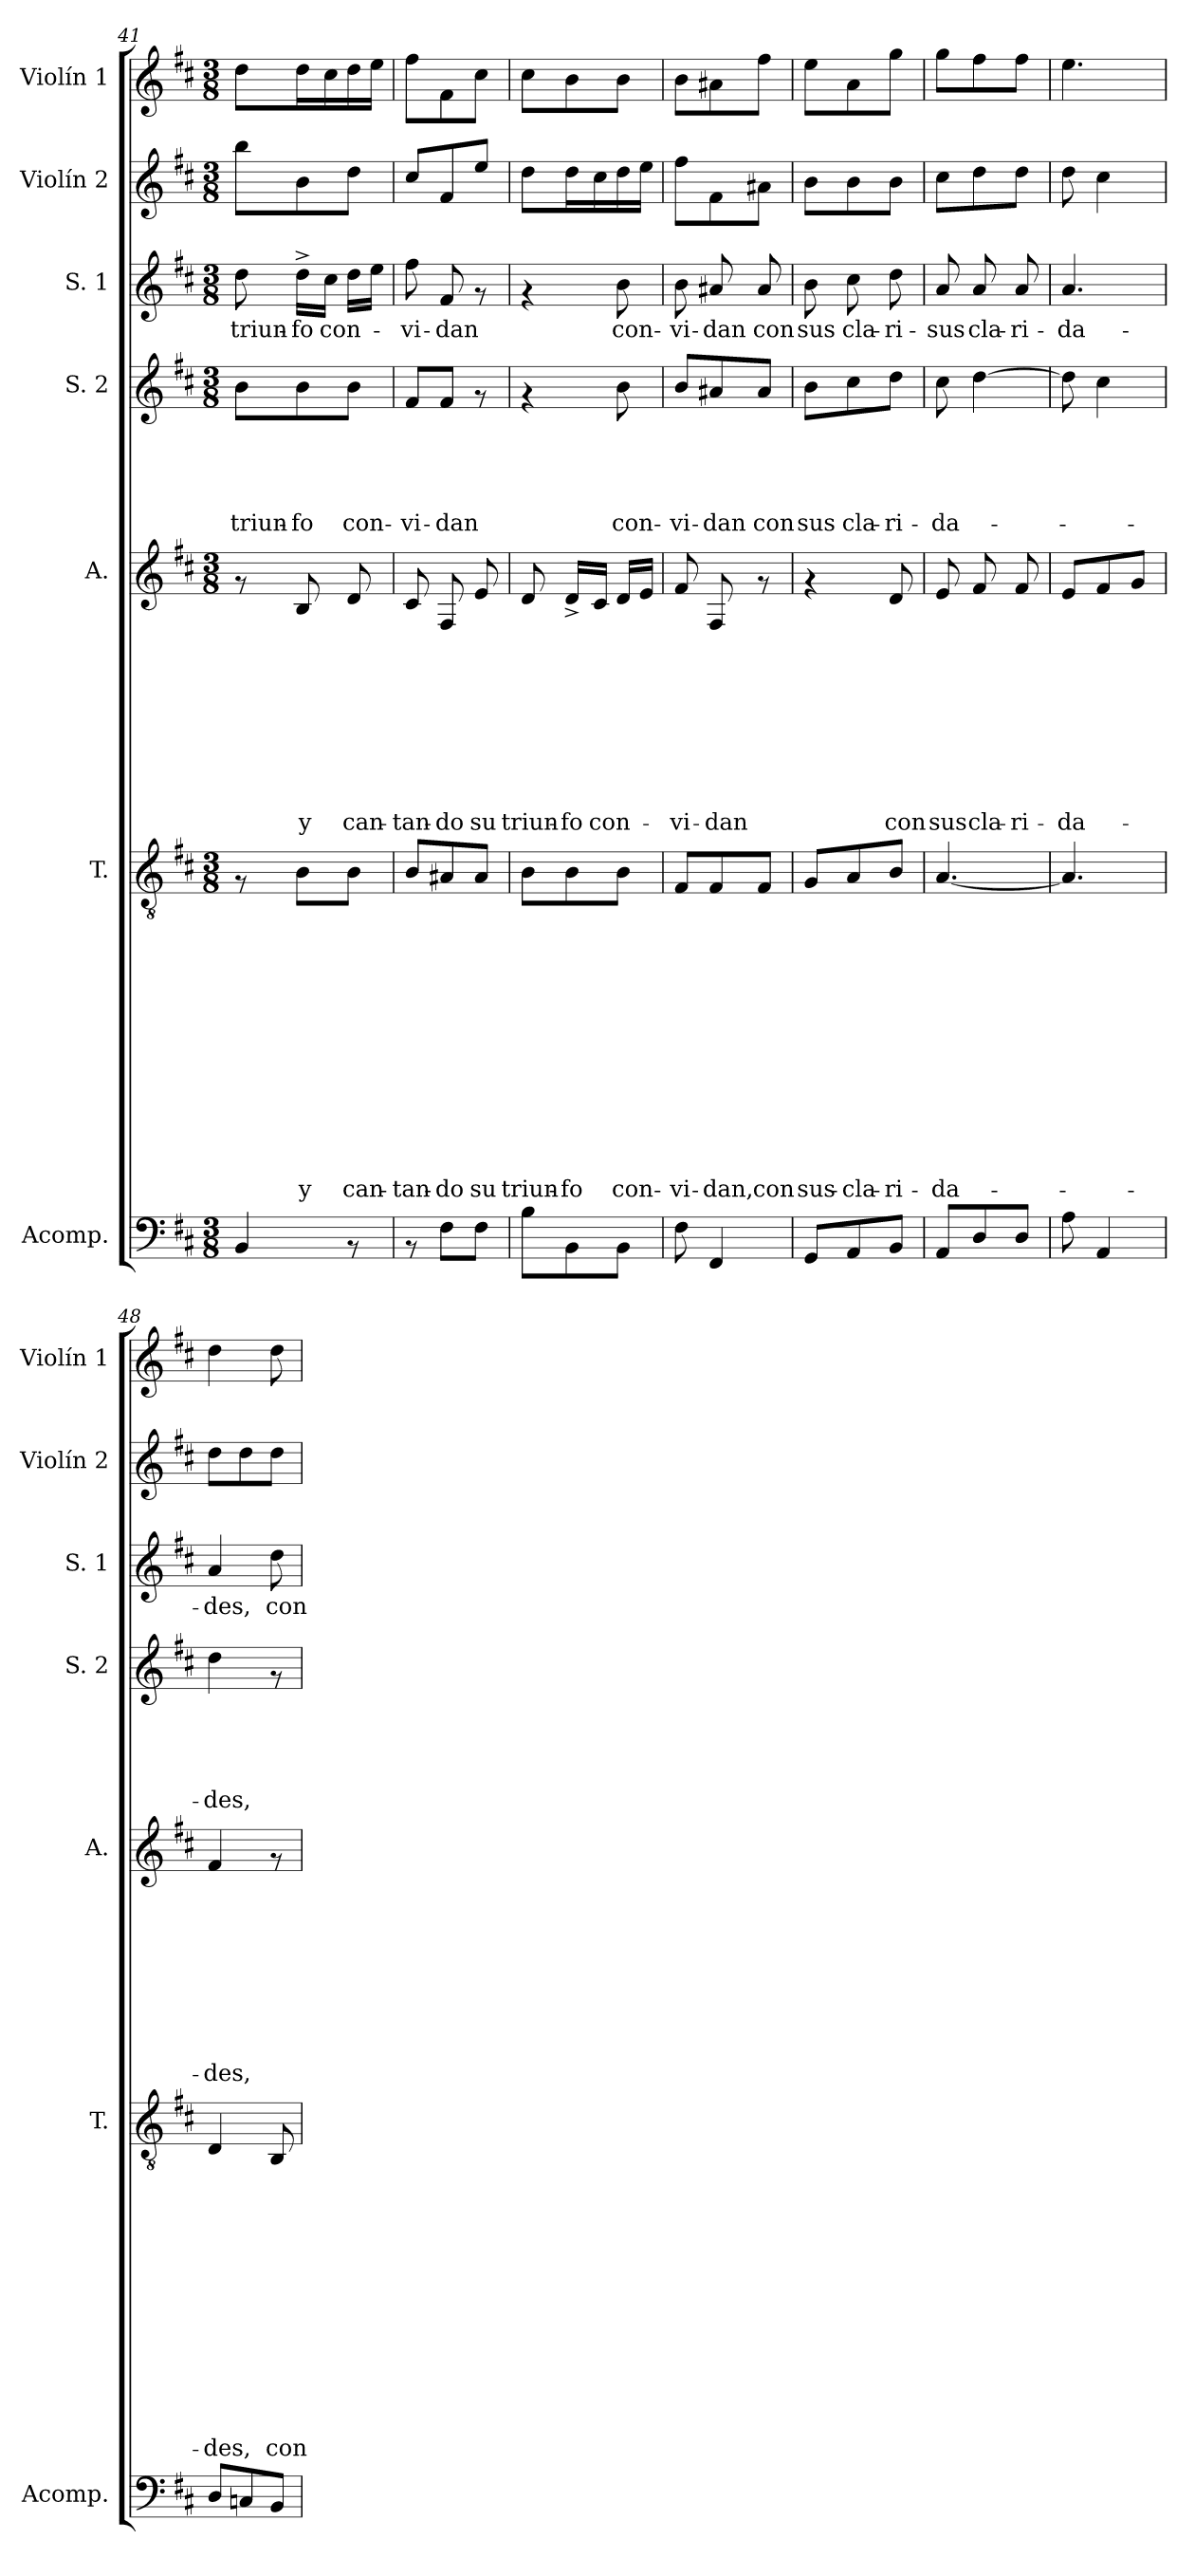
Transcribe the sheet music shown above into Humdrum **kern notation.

**kern	**kern	**text	**text	**text	**text	**text	**text	**text	**text	**text	**text	**text	**text	**text	**kern	**text	**text	**text	**text	**text	**text	**text	**text	**text	**kern	**text	**text	**text	**text	**text	**kern	**text	**kern	**kern
*part7	*part6	*part6	*part6	*part6	*part6	*part6	*part6	*part6	*part6	*part6	*part6	*part6	*part6	*part6	*part5	*part5	*part5	*part5	*part5	*part5	*part5	*part5	*part5	*part5	*part4	*part4	*part4	*part4	*part4	*part4	*part3	*part3	*part2	*part1
*staff7	*staff6	*staff6	*staff6	*staff6	*staff6	*staff6	*staff6	*staff6	*staff6	*staff6	*staff6	*staff6	*staff6	*staff6	*staff5	*staff5	*staff5	*staff5	*staff5	*staff5	*staff5	*staff5	*staff5	*staff5	*staff4	*staff4	*staff4	*staff4	*staff4	*staff4	*staff3	*staff3	*staff2	*staff1
*I"Acomp.	*I"T.	*	*	*	*	*	*	*	*	*	*	*	*	*	*I"A.	*	*	*	*	*	*	*	*	*	*I"S. 2	*	*	*	*	*	*I"S. 1	*	*I"Violín 2	*I"Violín 1
*I'Acomp.	*I'T.	*	*	*	*	*	*	*	*	*	*	*	*	*	*I'A.	*	*	*	*	*	*	*	*	*	*I'S. 2	*	*	*	*	*	*I'S. 1	*	*I'Violín 2	*I'Violín 1
!!LO:PB:g=z
*clefF4	*clefGv2	*	*	*	*	*	*	*	*	*	*	*	*	*	*clefG2	*	*	*	*	*	*	*	*	*	*clefG2	*	*	*	*	*	*clefG2	*	*clefG2	*clefG2
*k[f#c#]	*k[f#c#]	*	*	*	*	*	*	*	*	*	*	*	*	*	*k[f#c#]	*	*	*	*	*	*	*	*	*	*k[f#c#]	*	*	*	*	*	*k[f#c#]	*	*k[f#c#]	*k[f#c#]
*D:	*D:	*	*	*	*	*	*	*	*	*	*	*	*	*	*D:	*	*	*	*	*	*	*	*	*	*D:	*	*	*	*	*	*D:	*	*D:	*D:
*M3/8	*M3/8	*	*	*	*	*	*	*	*	*	*	*	*	*	*M3/8	*	*	*	*	*	*	*	*	*	*M3/8	*	*	*	*	*	*M3/8	*	*M3/8	*M3/8
=41	=41	=41	=41	=41	=41	=41	=41	=41	=41	=41	=41	=41	=41	=41	=41	=41	=41	=41	=41	=41	=41	=41	=41	=41	=41	=41	=41	=41	=41	=41	=41	=41	=41	=41
!	!	!	!	!	!	!	!	!	!	!	!	!	!	!	!	!	!	!	!	!	!	!	!	!	!	!	!	!	!	!LO:LY:b	!	!LO:LY:b	!	!
4BB/	8rF	.	.	.	.	.	.	.	.	.	.	.	.	.	8rf	.	.	.	.	.	.	.	.	.	8b\L	.	.	.	.	triun-	8dd\	triun-	8bb\L	8dd\L
!	!	!	!	!	!	!	!	!	!	!	!	!	!	!LO:LY:b	!	!	!	!	!	!	!	!	!	!LO:LY:b	!	!	!	!	!	!LO:LY:b	!	!LO:LY:b	!	!
.	8B\L	.	.	.	.	.	.	.	.	.	.	.	.	y	8B/	.	.	.	.	.	.	.	.	y	8b\	.	.	.	.	-fo	16dd^>\LL	-fo	8b\	16dd\L
!	!	!	!	!	!	!	!	!	!	!	!	!	!	!	!	!	!	!	!	!	!	!	!	!	!	!	!	!	!	!	!	!LO:LY:b	!	!
.	.	.	.	.	.	.	.	.	.	.	.	.	.	.	.	.	.	.	.	.	.	.	.	.	.	.	.	.	.	.	16cc#\JJ	con-	.	16cc#\
!	!	!	!	!	!	!	!	!	!	!	!	!	!	!LO:LY:b	!	!	!	!	!	!	!	!	!	!LO:LY:b	!	!	!	!	!	!LO:LY:b	!	!	!	!
8rAA	8B\J	.	.	.	.	.	.	.	.	.	.	.	.	can-	8d/	.	.	.	.	.	.	.	.	can-	8b\J	.	.	.	.	con-	16dd\LL	.	8dd\J	16dd\
.	.	.	.	.	.	.	.	.	.	.	.	.	.	.	.	.	.	.	.	.	.	.	.	.	.	.	.	.	.	.	16ee\JJ	.	.	16ee\JJ
=42	=42	=42	=42	=42	=42	=42	=42	=42	=42	=42	=42	=42	=42	=42	=42	=42	=42	=42	=42	=42	=42	=42	=42	=42	=42	=42	=42	=42	=42	=42	=42	=42	=42	=42
!	!	!	!	!	!	!	!	!	!	!	!	!	!	!LO:LY:b	!	!	!	!	!	!	!	!	!	!LO:LY:b	!	!	!	!	!	!LO:LY:b	!	!LO:LY:b	!	!
8rAA	8B/L	.	.	.	.	.	.	.	.	.	.	.	.	-tan-	8c#/	.	.	.	.	.	.	.	.	-tan-	8f#/L	.	.	.	.	-vi-	8ff#\	-vi-	8cc#/L	8ff#\L
!	!	!	!	!	!	!	!	!	!	!	!	!	!	!LO:LY:b	!	!	!	!	!	!	!	!	!	!LO:LY:b	!	!	!	!	!	!LO:LY:b	!	!LO:LY:b	!	!
8F#\L	8A#X/	.	.	.	.	.	.	.	.	.	.	.	.	-do	8F#/	.	.	.	.	.	.	.	.	-do	8f#/J	.	.	.	.	-dan	8f#/	-dan	8f#/	8f#\
!	!	!	!	!	!	!	!	!	!	!	!	!	!	!LO:LY:b	!	!	!	!	!	!	!	!	!	!LO:LY:b	!	!	!	!	!	!	!	!	!	!
8F#\J	8A#/J	.	.	.	.	.	.	.	.	.	.	.	.	su	8e/	.	.	.	.	.	.	.	.	su	8rf	.	.	.	.	.	8rf	.	8ee/J	8cc#\J
=43	=43	=43	=43	=43	=43	=43	=43	=43	=43	=43	=43	=43	=43	=43	=43	=43	=43	=43	=43	=43	=43	=43	=43	=43	=43	=43	=43	=43	=43	=43	=43	=43	=43	=43
!	!	!	!	!	!	!	!	!	!	!	!	!	!	!LO:LY:b	!	!	!	!	!	!	!	!	!	!LO:LY:b	!	!	!	!	!	!	!	!	!	!
8B\L	8B\L	.	.	.	.	.	.	.	.	.	.	.	.	triun-	8d/	.	.	.	.	.	.	.	.	triun-	4rf	.	.	.	.	.	4rf	.	8dd\L	8cc#\L
!	!	!	!	!	!	!	!	!	!	!	!	!	!	!LO:LY:b	!	!	!	!	!	!	!	!	!	!LO:LY:b	!	!	!	!	!	!	!	!	!	!
8BB\	8B\	.	.	.	.	.	.	.	.	.	.	.	.	-fo	16d^</LL	.	.	.	.	.	.	.	.	-fo	.	.	.	.	.	.	.	.	16dd\L	8b\
!	!	!	!	!	!	!	!	!	!	!	!	!	!	!	!	!	!	!	!	!	!	!	!	!LO:LY:b	!	!	!	!	!	!	!	!	!	!
.	.	.	.	.	.	.	.	.	.	.	.	.	.	.	16c#/JJ	.	.	.	.	.	.	.	.	con-	.	.	.	.	.	.	.	.	16cc#\	.
!	!	!	!	!	!	!	!	!	!	!	!	!	!	!LO:LY:b	!	!	!	!	!	!	!	!	!	!	!	!	!	!	!	!LO:LY:b	!	!LO:LY:b	!	!
8BB\J	8B\J	.	.	.	.	.	.	.	.	.	.	.	.	con-	16d/LL	.	.	.	.	.	.	.	.	.	8b\	.	.	.	.	con-	8b\	con-	16dd\	8b\J
.	.	.	.	.	.	.	.	.	.	.	.	.	.	.	16e/JJ	.	.	.	.	.	.	.	.	.	.	.	.	.	.	.	.	.	16ee\JJ	.
=44	=44	=44	=44	=44	=44	=44	=44	=44	=44	=44	=44	=44	=44	=44	=44	=44	=44	=44	=44	=44	=44	=44	=44	=44	=44	=44	=44	=44	=44	=44	=44	=44	=44	=44
!	!	!	!	!	!	!	!	!	!	!	!	!	!	!LO:LY:b	!	!	!	!	!	!	!	!	!	!LO:LY:b	!	!	!	!	!	!LO:LY:b	!	!LO:LY:b	!	!
8F#\	8F#/L	.	.	.	.	.	.	.	.	.	.	.	.	-vi-	8f#/	.	.	.	.	.	.	.	.	-vi-	8b/L	.	.	.	.	-vi-	8b\	-vi-	8ff#\L	8b\L
!	!	!	!	!	!	!	!	!	!	!	!	!	!	!LO:LY:b	!	!	!	!	!	!	!	!	!	!LO:LY:b	!	!	!	!	!	!LO:LY:b	!	!LO:LY:b	!	!
4FF#/	8F#/	.	.	.	.	.	.	.	.	.	.	.	.	-dan,	8F#/	.	.	.	.	.	.	.	.	-dan	8a#X/	.	.	.	.	-dan	8a#X/	-dan	8f#\	8a#X\
!	!	!	!	!	!	!	!	!	!	!	!	!	!	!LO:LY:b	!	!	!	!	!	!	!	!	!	!	!	!	!	!	!	!LO:LY:b	!	!LO:LY:b	!	!
.	8F#/J	.	.	.	.	.	.	.	.	.	.	.	.	con	8rf	.	.	.	.	.	.	.	.	.	8a#/J	.	.	.	.	con	8a#/	con	8a#X\J	8ff#\J
=45	=45	=45	=45	=45	=45	=45	=45	=45	=45	=45	=45	=45	=45	=45	=45	=45	=45	=45	=45	=45	=45	=45	=45	=45	=45	=45	=45	=45	=45	=45	=45	=45	=45	=45
!	!	!	!	!	!	!	!	!	!	!	!	!	!	!LO:LY:b	!	!	!	!	!	!	!	!	!	!	!	!	!	!	!	!LO:LY:b	!	!LO:LY:b	!	!
8GG/L	8G/L	.	.	.	.	.	.	.	.	.	.	.	.	sus-	4rf	.	.	.	.	.	.	.	.	.	8b\L	.	.	.	.	sus	8b\	sus	8b\L	8ee\L
!	!	!	!	!	!	!	!	!	!	!	!	!	!	!LO:LY:b	!	!	!	!	!	!	!	!	!	!	!	!	!	!	!	!LO:LY:b	!	!LO:LY:b	!	!
8AA/	8A/	.	.	.	.	.	.	.	.	.	.	.	.	-cla-	.	.	.	.	.	.	.	.	.	.	8cc#\	.	.	.	.	cla-	8cc#\	cla-	8b\	8a\
!	!	!	!	!	!	!	!	!	!	!	!	!	!	!LO:LY:b	!	!	!	!	!	!	!	!	!	!LO:LY:b	!	!	!	!	!	!LO:LY:b	!	!LO:LY:b	!	!
8BB/J	8B/J	.	.	.	.	.	.	.	.	.	.	.	.	-ri-	8d/	.	.	.	.	.	.	.	.	con	8dd\J	.	.	.	.	-ri-	8dd\	-ri-	8b\J	8gg\J
=46	=46	=46	=46	=46	=46	=46	=46	=46	=46	=46	=46	=46	=46	=46	=46	=46	=46	=46	=46	=46	=46	=46	=46	=46	=46	=46	=46	=46	=46	=46	=46	=46	=46	=46
!	!	!	!	!	!	!	!	!	!	!	!	!	!	!LO:LY:b	!	!	!	!	!	!	!	!	!	!LO:LY:b	!	!	!	!	!	!LO:LY:b	!	!LO:LY:b	!	!
8AA/L	[>4.A/	.	.	.	.	.	.	.	.	.	.	.	.	-da-	8e/	.	.	.	.	.	.	.	.	sus	8cc#\	.	.	.	.	-da-	8a/	-sus	8cc#\L	8gg\L
!	!	!	!	!	!	!	!	!	!	!	!	!	!	!	!	!	!	!	!	!	!	!	!	!LO:LY:b	!	!	!	!	!	!	!	!LO:LY:b	!	!
8D/	.	.	.	.	.	.	.	.	.	.	.	.	.	.	8f#/	.	.	.	.	.	.	.	.	cla-	[>4dd\	.	.	.	.	.	8a/	cla-	8dd\	8ff#\
!	!	!	!	!	!	!	!	!	!	!	!	!	!	!	!	!	!	!	!	!	!	!	!	!LO:LY:b	!	!	!	!	!	!	!	!LO:LY:b	!	!
8D/J	.	.	.	.	.	.	.	.	.	.	.	.	.	.	8f#/	.	.	.	.	.	.	.	.	-ri-	.	.	.	.	.	.	8a/	-ri-	8dd\J	8ff#\J
=47	=47	=47	=47	=47	=47	=47	=47	=47	=47	=47	=47	=47	=47	=47	=47	=47	=47	=47	=47	=47	=47	=47	=47	=47	=47	=47	=47	=47	=47	=47	=47	=47	=47	=47
!	!	!	!	!	!	!	!	!	!	!	!	!	!	!	!	!	!	!	!	!	!	!	!	!LO:LY:b	!	!	!	!	!	!	!	!LO:LY:b	!	!
8A\	4.A/]	.	.	.	.	.	.	.	.	.	.	.	.	.	8e/L	.	.	.	.	.	.	.	.	-da-	8dd\]	.	.	.	.	.	4.a/	-da-	8dd\	4.ee\
4AA/	.	.	.	.	.	.	.	.	.	.	.	.	.	.	8f#/	.	.	.	.	.	.	.	.	.	4cc#\	.	.	.	.	.	.	.	4cc#\	.
.	.	.	.	.	.	.	.	.	.	.	.	.	.	.	8g/J	.	.	.	.	.	.	.	.	.	.	.	.	.	.	.	.	.	.	.
!!LO:LB:g=z
=48	=48	=48	=48	=48	=48	=48	=48	=48	=48	=48	=48	=48	=48	=48	=48	=48	=48	=48	=48	=48	=48	=48	=48	=48	=48	=48	=48	=48	=48	=48	=48	=48	=48	=48
!	!	!	!	!	!	!	!	!	!	!	!	!	!	!LO:LY:b	!	!	!	!	!	!	!	!	!	!LO:LY:b	!	!	!	!	!	!LO:LY:b	!	!LO:LY:b	!	!
8D/L	4D/	.	.	.	.	.	.	.	.	.	.	.	.	-des,	4f#/	.	.	.	.	.	.	.	.	-des,	4dd\	.	.	.	.	-des,	4a/	-des,	8dd\L	4dd\
8Cn/	.	.	.	.	.	.	.	.	.	.	.	.	.	.	.	.	.	.	.	.	.	.	.	.	.	.	.	.	.	.	.	.	8dd\	.
!	!	!	!	!	!	!	!	!	!	!	!	!	!	!LO:LY:b	!	!	!	!	!	!	!	!	!	!	!	!	!	!	!	!	!	!LO:LY:b	!	!
8BB/J	8BB/	.	.	.	.	.	.	.	.	.	.	.	.	con	8rf	.	.	.	.	.	.	.	.	.	8rf	.	.	.	.	.	8dd\	con	8dd\J	8dd\
=	=	=	=	=	=	=	=	=	=	=	=	=	=	=	=	=	=	=	=	=	=	=	=	=	=	=	=	=	=	=	=	=	=	=
*-	*-	*-	*-	*-	*-	*-	*-	*-	*-	*-	*-	*-	*-	*-	*-	*-	*-	*-	*-	*-	*-	*-	*-	*-	*-	*-	*-	*-	*-	*-	*-	*-	*-	*-
